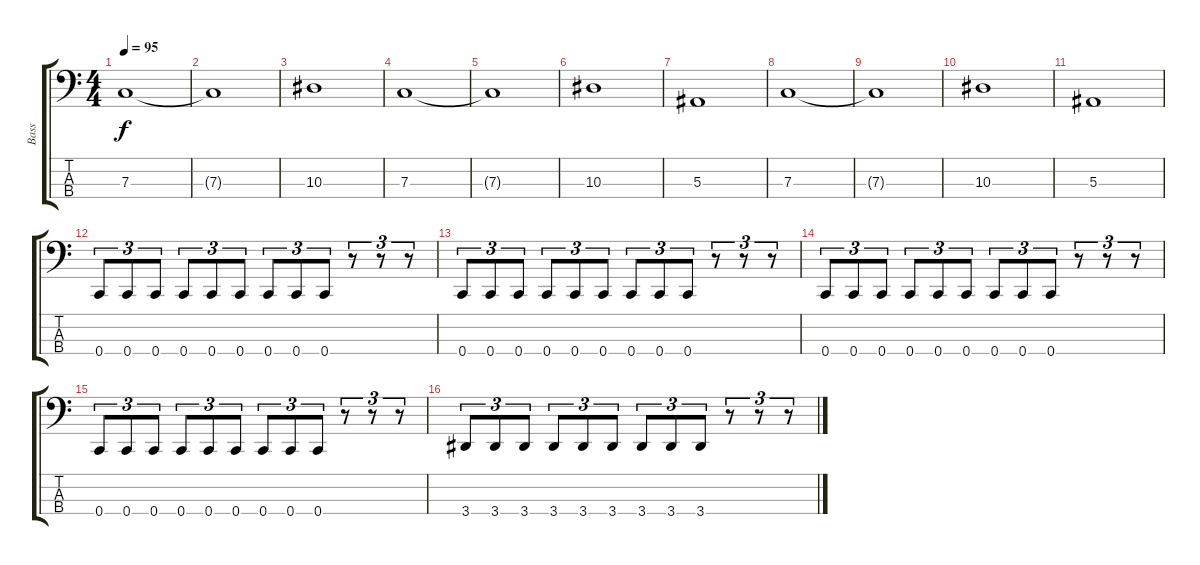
\track ("Bass" "Bass") {instrument electricbassfinger}
\staff {score tabs}
\tuning (Eb2 Bb1 F1 C1) {hide}
\ts (4 4)
\tempo 95
\clef f4
\ks c
7.3.1{dy f instrument electricbassfinger} |
7.3{t}.1 |
10.3.1 |
7.3.1 |
7.3{t}.1 |
10.3.1 |
5.3.1 |
7.3.1 |
7.3{t}.1 |
10.3.1 |
5.3.1 |
0.4.8{tu (3 2)} 0.4.8{tu (3 2)} 0.4.8{tu (3 2)} 0.4.8{tu (3 2)} 0.4.8{tu (3 2)} 0.4.8{tu (3 2)} 0.4.8{tu (3 2)} 0.4.8{tu (3 2)} 0.4.8{tu (3 2)} r.8{tu (3 2)} r.8{tu (3 2)} r.8{tu (3 2)} |
0.4.8{tu (3 2)} 0.4.8{tu (3 2)} 0.4.8{tu (3 2)} 0.4.8{tu (3 2)} 0.4.8{tu (3 2)} 0.4.8{tu (3 2)} 0.4.8{tu (3 2)} 0.4.8{tu (3 2)} 0.4.8{tu (3 2)} r.8{tu (3 2)} r.8{tu (3 2)} r.8{tu (3 2)} |
0.4.8{tu (3 2)} 0.4.8{tu (3 2)} 0.4.8{tu (3 2)} 0.4.8{tu (3 2)} 0.4.8{tu (3 2)} 0.4.8{tu (3 2)} 0.4.8{tu (3 2)} 0.4.8{tu (3 2)} 0.4.8{tu (3 2)} r.8{tu (3 2)} r.8{tu (3 2)} r.8{tu (3 2)} |
0.4.8{tu (3 2)} 0.4.8{tu (3 2)} 0.4.8{tu (3 2)} 0.4.8{tu (3 2)} 0.4.8{tu (3 2)} 0.4.8{tu (3 2)} 0.4.8{tu (3 2)} 0.4.8{tu (3 2)} 0.4.8{tu (3 2)} r.8{tu (3 2)} r.8{tu (3 2)} r.8{tu (3 2)} |
3.4.8{tu (3 2)} 3.4.8{tu (3 2)} 3.4.8{tu (3 2)} 3.4.8{tu (3 2)} 3.4.8{tu (3 2)} 3.4.8{tu (3 2)} 3.4.8{tu (3 2)} 3.4.8{tu (3 2)} 3.4.8{tu (3 2)} r.8{tu (3 2)} r.8{tu (3 2)} r.8{tu (3 2)}
